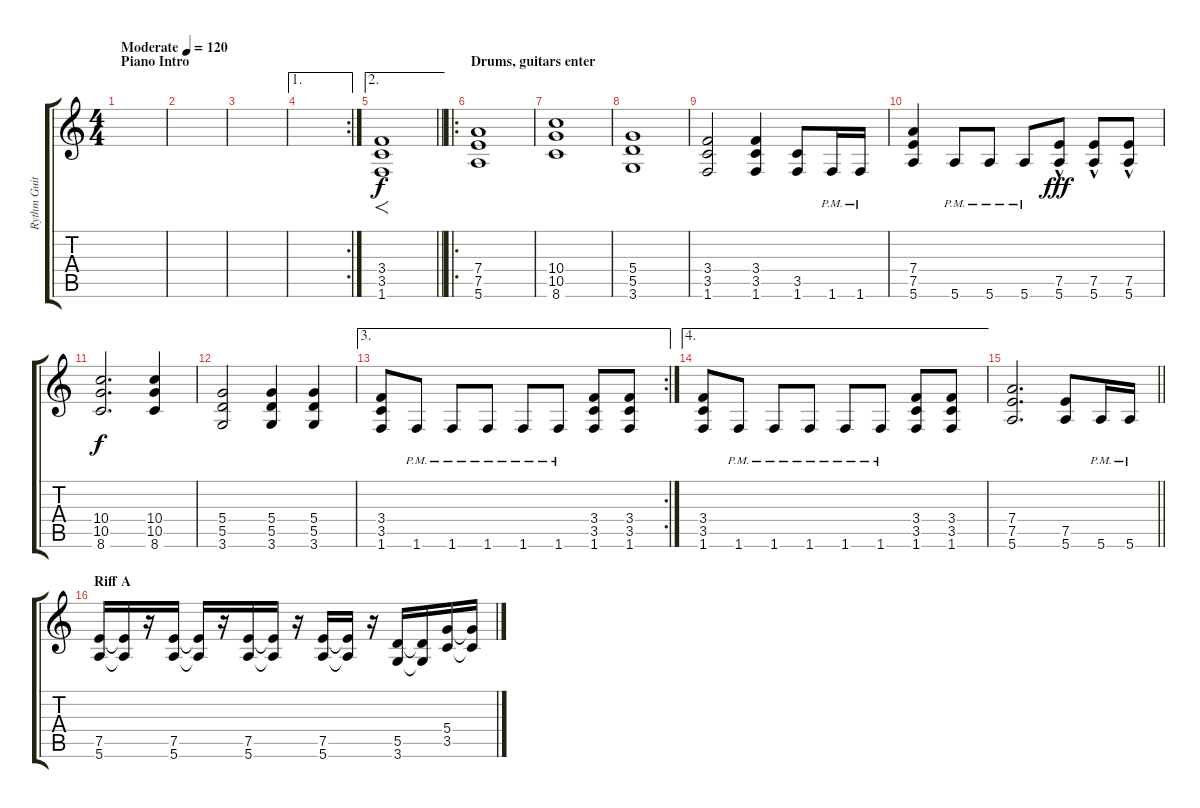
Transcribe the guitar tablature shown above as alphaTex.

\track ("Rythm Guitar (Peto)" "Rythm Guit") {instrument distortionguitar}
\staff {score tabs}
\tuning (E4 B3 G3 D3 A2 E2) {hide}
\ts (4 4)
\section ("" "Piano Intro")
\tempo (120 "Moderate")
\clef g2
\ks c
|
|
|
\ae 1
\rc 2
|
\ae 2
\barLineRight lightlight
(3.4 3.5 1.6).1{f} |
\ro
\section ("" "Drums, guitars enter")
(7.4 7.5 5.6).1 |
(10.4 10.5 8.6).1 |
(5.4 5.5 3.6).1 |
(3.4 3.5 1.6).2 (3.4 3.5 1.6).4 (3.5 1.6).8 1.6{pm}.16 1.6{pm}.16 |
(7.4 7.5 5.6).4 5.6{pm}.8 5.6{pm}.8 5.6{pm}.8 (7.5{hac} 5.6{hac}).8{dy fff} (7.5{hac} 5.6{hac}).8 (7.5{hac} 5.6{hac}).8 |
(10.4 10.5 8.6).2{d dy f} (10.4 10.5 8.6).4 |
(5.4 5.5 3.6).2 (5.4 5.5 3.6).4 (5.4 5.5 3.6).4 |
\ae 3
\rc 2
(3.4 3.5 1.6).8{volume 6} 1.6{pm}.8{volume 13} 1.6{pm}.8 1.6{pm}.8 1.6{pm}.8 1.6{pm}.8 (3.4 3.5 1.6).8 (3.4 3.5 1.6).8 |
\ae 4
(3.4 3.5 1.6).8{volume 6} 1.6{pm}.8{volume 13} 1.6{pm}.8 1.6{pm}.8 1.6{pm}.8 1.6{pm}.8 (3.4 3.5 1.6).8 (3.4 3.5 1.6).8 |
\barLineRight lightlight
(7.4 7.5 5.6).2{d} (7.5 5.6).8 5.6{pm}.16 5.6{pm}.16 |
\section ("" "Riff A")
(7.5 5.6).16 (7.5{t} 5.6{t}).16 r.16 (7.5 5.6).16 (7.5{t} 5.6{t}).16 r.16 (7.5 5.6).16 (7.5{t} 5.6{t}).16 r.16 (7.5 5.6).16 (7.5{t} 5.6{t}).16 r.16 (5.5 3.6).16 (5.5{t} 3.6{t}).16 (5.4 3.5).16 (5.4{t} 3.5{t}).16
